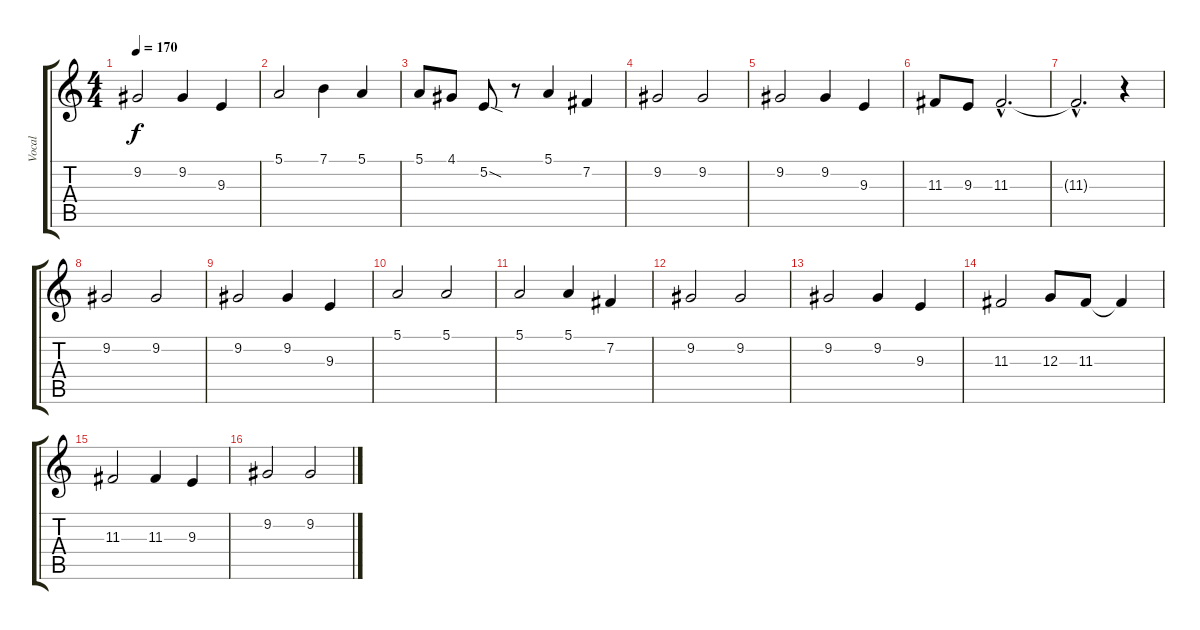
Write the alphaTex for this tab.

\track ("Vocal" "Vocal") {instrument oboe}
\staff {score tabs}
\tuning (E4 B3 G3 D3 A2 E2) {hide}
\ts (4 4)
\tempo 170
\clef g2
\ks c
9.2.2{dy f} 9.2.4 9.3.4 |
5.1.2 7.1.4 5.1.4 |
5.1.8 4.1.8 5.2{sod}.8 r.8 5.1.4 7.2.4 |
9.2.2 9.2.2 |
9.2.2 9.2.4 9.3.4 |
11.3.8 9.3.8 11.3{hac}.2{d} |
11.3{hac t}.2{d} r.4 |
9.2.2 9.2.2 |
9.2.2 9.2.4 9.3.4 |
5.1.2 5.1.2 |
5.1.2 5.1.4 7.2.4 |
9.2.2 9.2.2 |
9.2.2 9.2.4 9.3.4 |
11.3.2 12.3.8 11.3.8 11.3{t}.4 |
11.3.2 11.3.4 9.3.4 |
9.2.2 9.2.2
